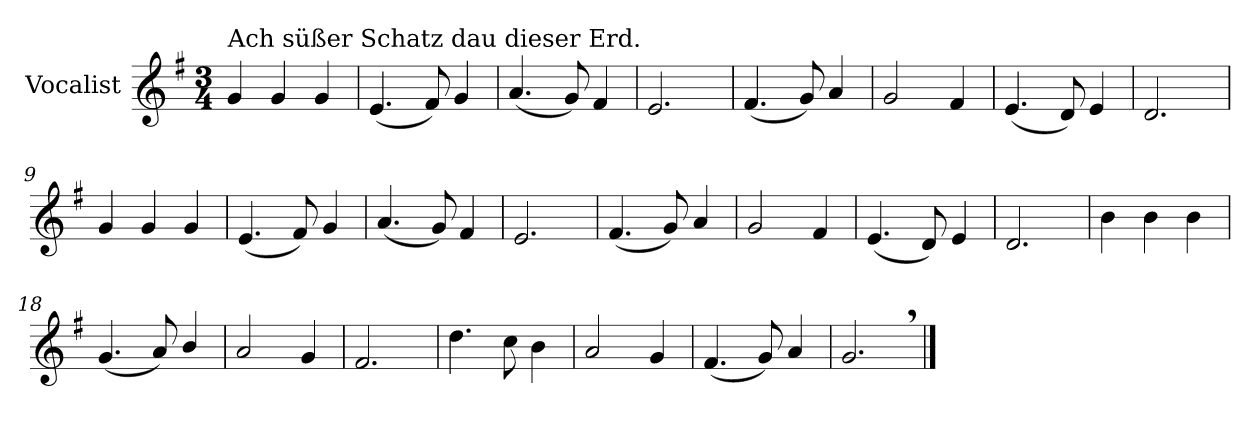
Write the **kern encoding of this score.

**kern
*part1
*staff1
*I"Vocalist
*k[f#]
*G:
*M3/4
=1
!LO:TX:a:t=Ach süßer Schatz dau dieser Erd.
4g
4g
4g
=2
(4.e
8f#)
4g
=3
(4.a
8g)
4f#
=4
2.e
=5
(4.f#
8g)
4a
=6
2g
4f#
=7
(4.e
8d)
4e
=8
2.d
=9
4g
4g
4g
=10
(4.e
8f#)
4g
=11
(4.a
8g)
4f#
=12
2.e
=13
(4.f#
8g)
4a
=14
2g
4f#
=15
(4.e
8d)
4e
=16
2.d
=17
4b
4b
4b
=18
(4.g
8a)
4b/
=19
2a
4g
=20
2.f#
=21
4.dd
8cc
4b
=22
2a
4g
=23
(4.f#
8g)
4a
=24
2.g,
==
*-
